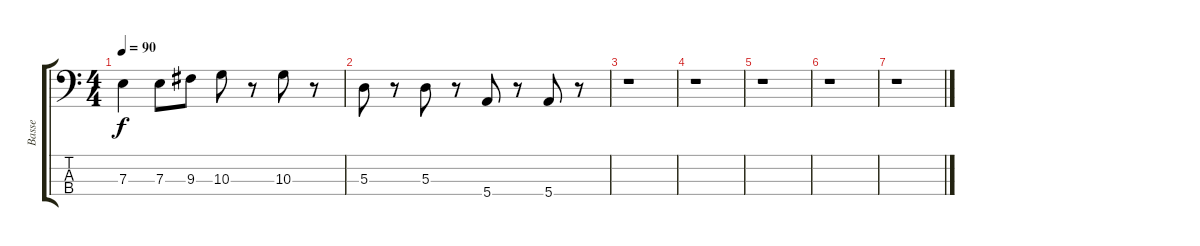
\track ("Basse" "Basse") {instrument electricbassfinger}
\staff {score tabs}
\tuning (G2 D2 A1 E1) {hide}
\ts (4 4)
\tempo 90
\clef f4
\ks c
7.3.4{dy f} 7.3.8 9.3.8 10.3.8 r.8 10.3.8 r.8 |
5.3.8 r.8 5.3.8 r.8 5.4.8 r.8 5.4.8 r.8 |
r.1 |
r.1 |
r.1 |
r.1 |
r.1
